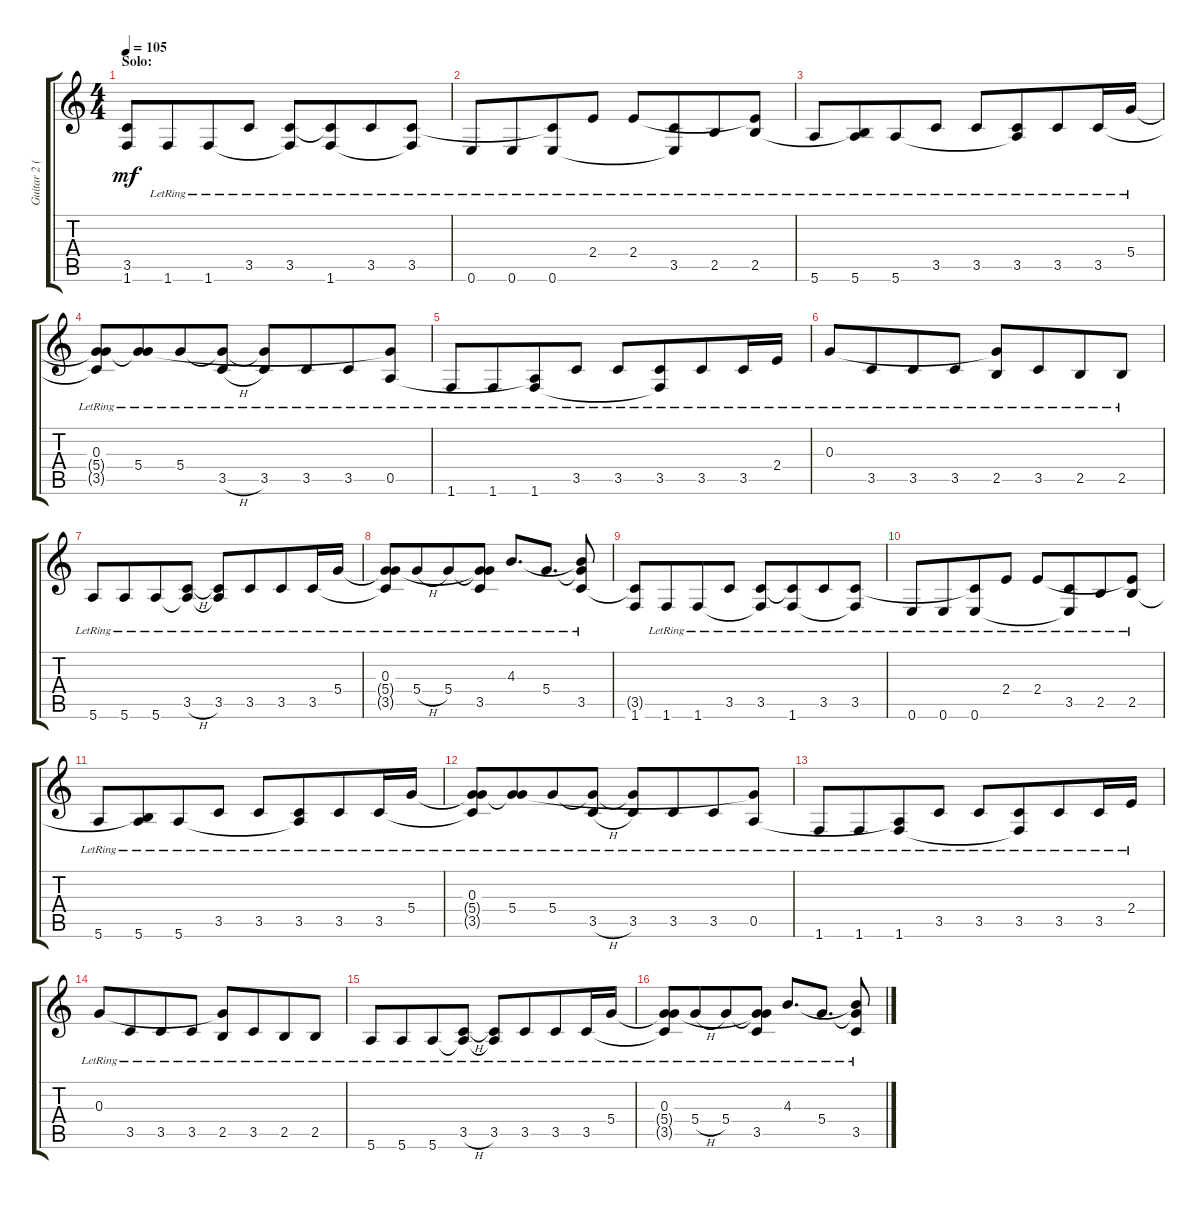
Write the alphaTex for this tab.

\track ("Guitar 2 (Elektric)" "Guitar 2 (") {instrument acousticguitarsteel}
\staff {score tabs}
\tuning (E4 B3 G3 D3 A2 E2) {hide}
\ts (4 4)
\section ("" "Solo:")
\tempo 105
\clef g2
\ks c
(3.5{t} 1.6).8{dy mf} 1.6{lr}.8{beam merge} 1.6{lr}.8 3.5{lr}.8 (3.5{lr} 1.6{t}).8 (3.5{t} 1.6{lr}).8{beam merge} 3.5{lr}.8 (3.5{lr} 1.6{t}).8 |
0.6{lr}.8 0.6{lr}.8{beam merge} (3.5{t} 0.6{lr}).8 2.4{lr}.8 2.4{lr}.8 (3.5{lr} 0.6{t}).8{beam merge} 2.5{lr}.8 (2.4{t} 2.5{lr}).8 |
5.6{lr}.8 (2.5{t} 5.6{lr}).8{beam merge} 5.6{lr}.8 3.5{lr}.8 3.5{lr}.8 (3.5{lr} 5.6{t}).8{beam merge} 3.5{lr}.8 3.5{lr}.16 5.4{lr}.16 |
(0.3{lr} 5.4{t} 3.5{t}).8 (0.3{t} 5.4{lr}).8{beam merge} 5.4{lr}.8 (5.4{t} 3.5{h lr}).8 (5.4{t} 3.5{lr}).8 3.5{lr}.8{beam merge} 3.5{lr}.8 (0.3{t} 0.5{lr}).8 |
1.6{lr}.8 1.6{lr}.8{beam merge} (0.5{t} 1.6{lr}).8 3.5{lr}.8 3.5{lr}.8 (3.5{lr} 1.6{t}).8{beam merge} 3.5{lr}.8 3.5{lr}.16 2.4{lr}.16 |
0.3{lr}.8 3.5{lr}.8{beam merge} 3.5{lr}.8 3.5{lr}.8 (0.3{t} 2.5{lr}).8 3.5{lr}.8{beam merge} 2.5{lr}.8 2.5{lr}.8 |
5.6{lr}.8 5.6{lr}.8{beam merge} 5.6{lr}.8 (3.5{h lr} 5.6{t}).8 (3.5{lr} 5.6{t}).8 3.5{lr}.8{beam merge} 3.5{lr}.8 3.5{lr}.16 5.4{lr}.16 |
(0.3{lr} 5.4{t} 3.5{t}).8 5.4{h lr}.8{beam merge} 5.4{lr}.8 (0.3{t} 5.4{t} 3.5{lr}).8 4.3{lr}.8{d beam merge} 5.4{lr}.8{d} (4.3{t} 5.4{t} 3.5{lr}).8 |
(3.5{t} 1.6).8 1.6{lr}.8{beam merge} 1.6{lr}.8 3.5{lr}.8 (3.5{lr} 1.6{t}).8 (3.5{t} 1.6{lr}).8{beam merge} 3.5{lr}.8 (3.5{lr} 1.6{t}).8 |
0.6{lr}.8 0.6{lr}.8{beam merge} (3.5{t} 0.6{lr}).8 2.4{lr}.8 2.4{lr}.8 (3.5{lr} 0.6{t}).8{beam merge} 2.5{lr}.8 (2.4{t} 2.5{lr}).8 |
5.6{lr}.8 (2.5{t} 5.6{lr}).8{beam merge} 5.6{lr}.8 3.5{lr}.8 3.5{lr}.8 (3.5{lr} 5.6{t}).8{beam merge} 3.5{lr}.8 3.5{lr}.16 5.4{lr}.16 |
(0.3{lr} 5.4{t} 3.5{t}).8 (0.3{t} 5.4{lr}).8{beam merge} 5.4{lr}.8 (5.4{t} 3.5{h lr}).8 (5.4{t} 3.5{lr}).8 3.5{lr}.8{beam merge} 3.5{lr}.8 (0.3{t} 0.5{lr}).8 |
1.6{lr}.8 1.6{lr}.8{beam merge} (0.5{t} 1.6{lr}).8 3.5{lr}.8 3.5{lr}.8 (3.5{lr} 1.6{t}).8{beam merge} 3.5{lr}.8 3.5{lr}.16 2.4{lr}.16 |
0.3{lr}.8 3.5{lr}.8{beam merge} 3.5{lr}.8 3.5{lr}.8 (0.3{t} 2.5{lr}).8 3.5{lr}.8{beam merge} 2.5{lr}.8 2.5{lr}.8 |
5.6{lr}.8 5.6{lr}.8{beam merge} 5.6{lr}.8 (3.5{h lr} 5.6{t}).8 (3.5{lr} 5.6{t}).8 3.5{lr}.8{beam merge} 3.5{lr}.8 3.5{lr}.16 5.4{lr}.16 |
(0.3{lr} 5.4{t} 3.5{t}).8 5.4{h lr}.8{beam merge} 5.4{lr}.8 (0.3{t} 5.4{t} 3.5{lr}).8 4.3{lr}.8{d beam merge} 5.4{lr}.8{d} (4.3{t} 5.4{t} 3.5{lr}).8
